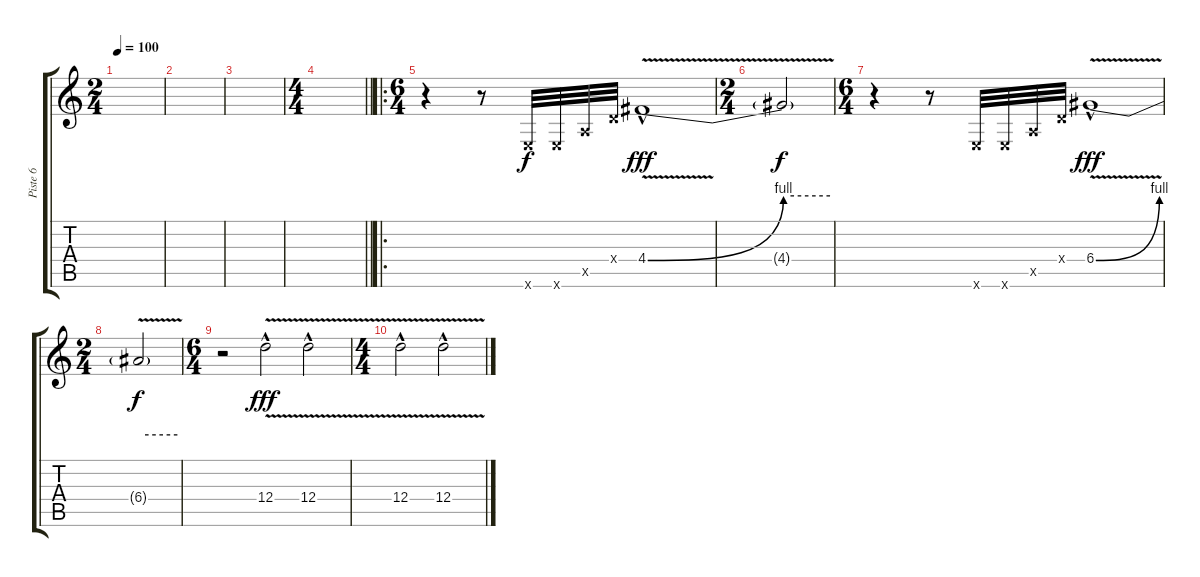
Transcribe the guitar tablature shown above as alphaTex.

\track ("Piste 6" "Piste 6") {instrument distortionguitar}
\staff {score tabs}
\tuning (E4 B3 G3 D3 A2 E2) {hide}
\ts (2 4)
\tempo 100
\clef g2
\ks c
|
|
|
\ts (4 4)
\barLineRight lightlight
|
\ro
\ts (6 4)
\section ("" "")
r.4 r.8 0.6{x}.32 0.6{x}.32 0.5{x}.32 0.4{x}.32 4.4{be (bend 0 0 60 4) v hac}.1{dy fff} |
\ts (2 4)
4.4{be (hold 0 4 60 4) v t}.2{dy f} |
\ts (6 4)
r.4 r.8 0.6{x}.32 0.6{x}.32 0.5{x}.32 0.4{x}.32 6.4{be (bend 0 0 60 4) v hac}.1{dy fff} |
\ts (2 4)
6.4{be (hold 0 4 60 4) v t}.2{dy f} |
\ts (6 4)
r.2 12.4{v hac}.2{dy fff} 12.4{v hac}.2 |
\ts (4 4)
12.4{v hac}.2 12.4{v hac}.2
